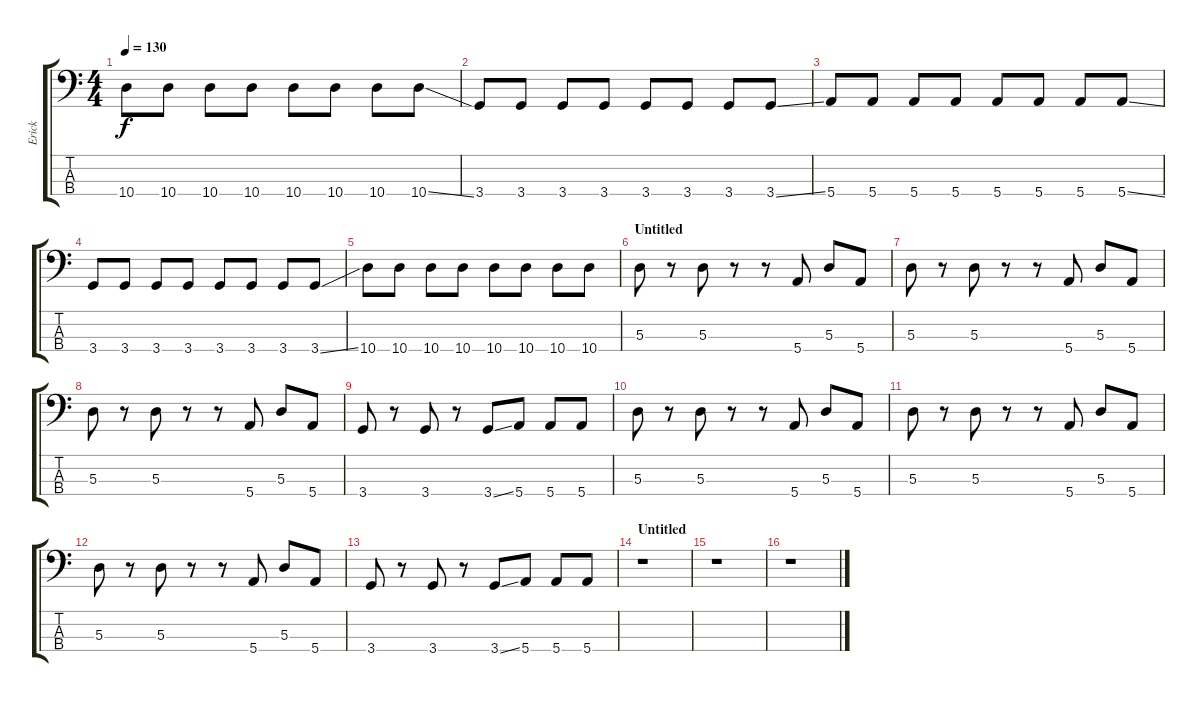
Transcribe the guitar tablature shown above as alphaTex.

\track ("Erick" "Erick") {instrument electricbasspick}
\staff {score tabs}
\tuning (G2 D2 A1 E1) {hide}
\ts (4 4)
\tempo 130
\clef f4
\ks c
10.4.8{dy f} 10.4.8 10.4.8 10.4.8 10.4.8 10.4.8 10.4.8 10.4{ss}.8 |
3.4.8 3.4.8 3.4.8 3.4.8 3.4.8 3.4.8 3.4.8 3.4{ss}.8 |
5.4.8 5.4.8 5.4.8 5.4.8 5.4.8 5.4.8 5.4.8 5.4{ss}.8 |
3.4.8 3.4.8 3.4.8 3.4.8 3.4.8 3.4.8 3.4.8 3.4{ss}.8 |
10.4.8 10.4.8 10.4.8 10.4.8 10.4.8 10.4.8 10.4.8 10.4.8 |
\section ("" "Untitled")
5.3.8 r.8 5.3.8 r.8 r.8 5.4.8 5.3.8 5.4.8 |
5.3.8 r.8 5.3.8 r.8 r.8 5.4.8 5.3.8 5.4.8 |
5.3.8 r.8 5.3.8 r.8 r.8 5.4.8 5.3.8 5.4.8 |
3.4.8 r.8 3.4.8 r.8 3.4{ss}.8 5.4.8 5.4.8 5.4.8 |
5.3.8 r.8 5.3.8 r.8 r.8 5.4.8 5.3.8 5.4.8 |
5.3.8 r.8 5.3.8 r.8 r.8 5.4.8 5.3.8 5.4.8 |
5.3.8 r.8 5.3.8 r.8 r.8 5.4.8 5.3.8 5.4.8 |
3.4.8 r.8 3.4.8 r.8 3.4{ss}.8 5.4.8 5.4.8 5.4.8 |
\section ("" "Untitled")
r.1 |
r.1 |
r.1
